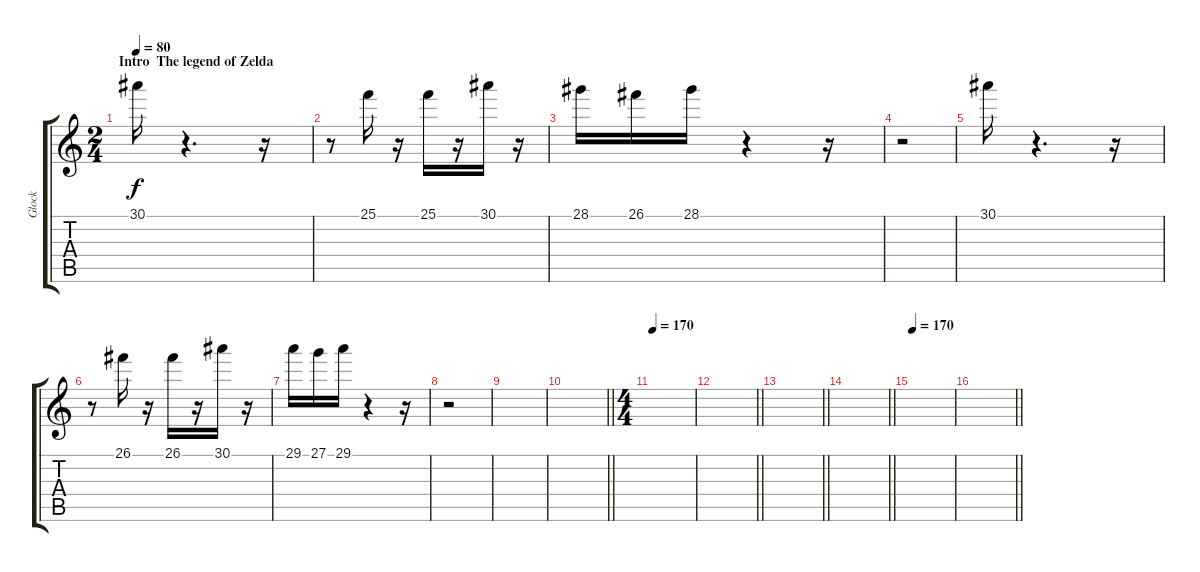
\track ("Glock" "Glock") {instrument glockenspiel}
\staff {score tabs}
\tuning (E4 B3 G3 D3 A2 E2) {hide}
\ts (2 4)
\section ("" "Intro  The legend of Zelda ")
\tempo 80
\clef g2
\ks c
30.1.16{dy f instrument glockenspiel} r.4{d} r.16 |
r.8 25.1.16 r.16 25.1.16 r.16 30.1.16 r.16 |
28.1.16 26.1.16 28.1.16 r.4 r.16 |
r.2 |
30.1.16 r.4{d} r.16 |
r.8 26.1.16 r.16 26.1.16 r.16 30.1.16 r.16 |
29.1.16 27.1.16 29.1.16 r.4 r.16 |
r.2 |
|
\barLineRight lightlight
|
\ts (4 4)
\tempo 170
|
\barLineRight lightlight
|
\barLineRight lightlight
|
\barLineRight lightlight
|
\tempo 170
|
\barLineRight lightlight
